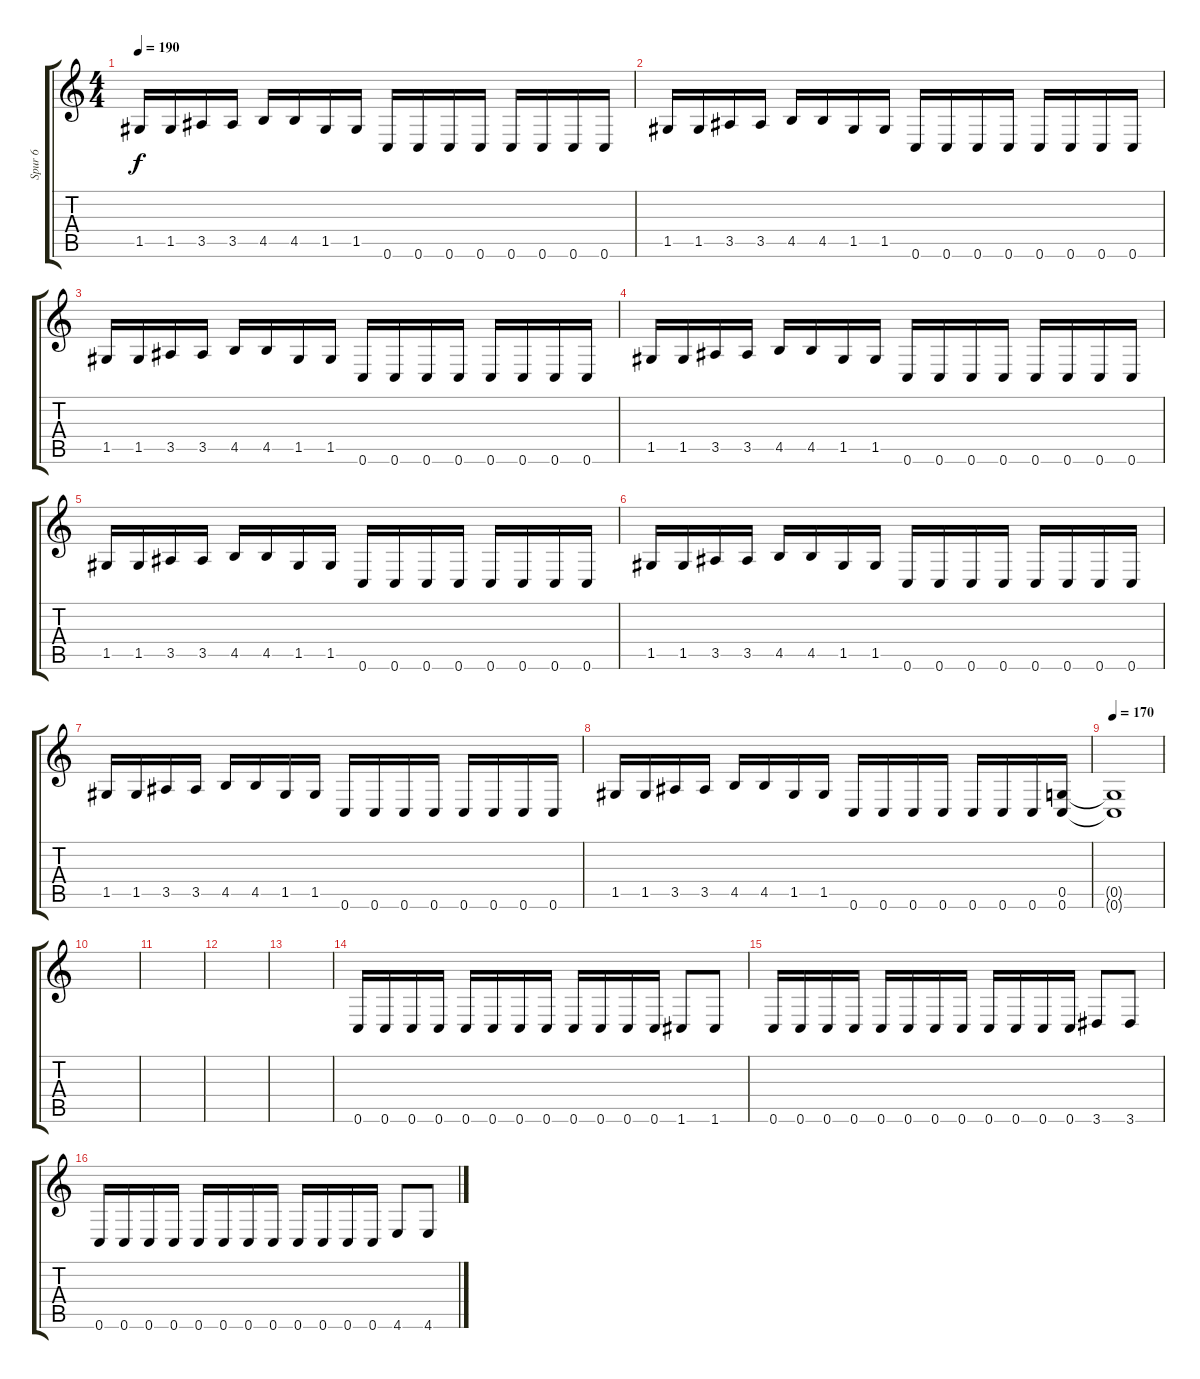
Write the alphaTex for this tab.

\track ("Spur 6" "Spur 6") {instrument distortionguitar}
\staff {score tabs}
\tuning (D4 A3 F3 C3 G2 C2) {hide}
\ts (4 4)
\tempo 190
\clef g2
\ks c
1.5.16{dy f} 1.5.16 3.5.16 3.5.16 4.5.16 4.5.16 1.5.16 1.5.16 0.6.16 0.6.16 0.6.16 0.6.16 0.6.16 0.6.16 0.6.16 0.6.16 |
1.5.16 1.5.16 3.5.16 3.5.16 4.5.16 4.5.16 1.5.16 1.5.16 0.6.16 0.6.16 0.6.16 0.6.16 0.6.16 0.6.16 0.6.16 0.6.16 |
1.5.16 1.5.16 3.5.16 3.5.16 4.5.16 4.5.16 1.5.16 1.5.16 0.6.16 0.6.16 0.6.16 0.6.16 0.6.16 0.6.16 0.6.16 0.6.16 |
1.5.16 1.5.16 3.5.16 3.5.16 4.5.16 4.5.16 1.5.16 1.5.16 0.6.16 0.6.16 0.6.16 0.6.16 0.6.16 0.6.16 0.6.16 0.6.16 |
1.5.16 1.5.16 3.5.16 3.5.16 4.5.16 4.5.16 1.5.16 1.5.16 0.6.16 0.6.16 0.6.16 0.6.16 0.6.16 0.6.16 0.6.16 0.6.16 |
1.5.16 1.5.16 3.5.16 3.5.16 4.5.16 4.5.16 1.5.16 1.5.16 0.6.16 0.6.16 0.6.16 0.6.16 0.6.16 0.6.16 0.6.16 0.6.16 |
1.5.16 1.5.16 3.5.16 3.5.16 4.5.16 4.5.16 1.5.16 1.5.16 0.6.16 0.6.16 0.6.16 0.6.16 0.6.16 0.6.16 0.6.16 0.6.16 |
1.5.16 1.5.16 3.5.16 3.5.16 4.5.16 4.5.16 1.5.16 1.5.16 0.6.16 0.6.16 0.6.16 0.6.16 0.6.16 0.6.16 0.6.16 (0.5 0.6).16 |
\tempo 170
(0.5{t} 0.6{t}).1 |
|
|
|
|
0.6.16 0.6.16 0.6.16 0.6.16 0.6.16 0.6.16 0.6.16 0.6.16 0.6.16 0.6.16 0.6.16 0.6.16 1.6.8 1.6.8 |
0.6.16 0.6.16 0.6.16 0.6.16 0.6.16 0.6.16 0.6.16 0.6.16 0.6.16 0.6.16 0.6.16 0.6.16 3.6.8 3.6.8 |
0.6.16 0.6.16 0.6.16 0.6.16 0.6.16 0.6.16 0.6.16 0.6.16 0.6.16 0.6.16 0.6.16 0.6.16 4.6.8 4.6.8
